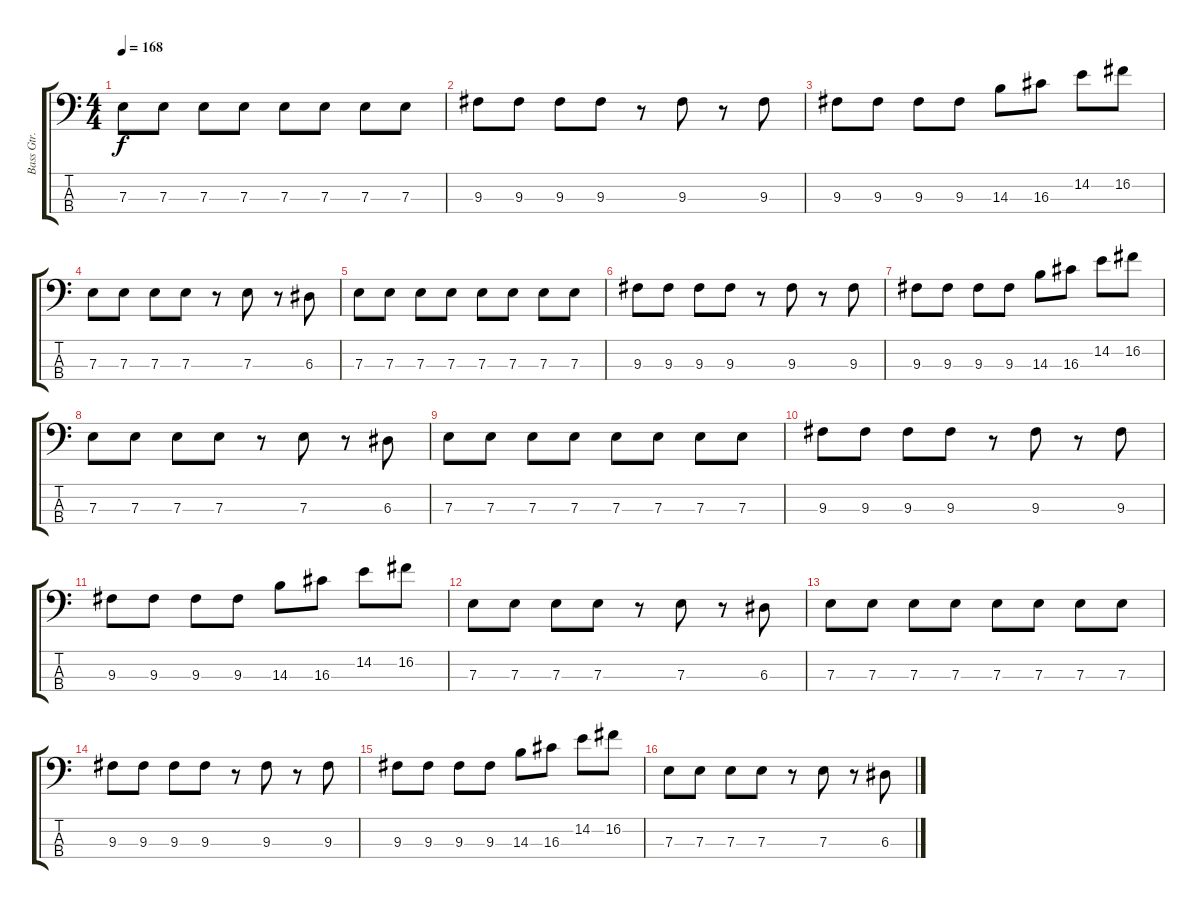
\track ("Bass Gtr." "Bass Gtr.") {instrument electricbasspick}
\staff {score tabs}
\tuning (G2 D2 A1 E1) {hide}
\ts (4 4)
\tempo 168
\clef f4
\ks c
7.3.8{dy f} 7.3.8 7.3.8 7.3.8 7.3.8 7.3.8 7.3.8 7.3.8 |
9.3.8 9.3.8 9.3.8 9.3.8 r.8 9.3.8 r.8 9.3.8 |
9.3.8 9.3.8 9.3.8 9.3.8 14.3.8 16.3.8 14.2.8 16.2.8 |
7.3.8 7.3.8 7.3.8 7.3.8 r.8 7.3.8 r.8 6.3.8 |
7.3.8 7.3.8 7.3.8 7.3.8 7.3.8 7.3.8 7.3.8 7.3.8 |
9.3.8 9.3.8 9.3.8 9.3.8 r.8 9.3.8 r.8 9.3.8 |
9.3.8 9.3.8 9.3.8 9.3.8 14.3.8 16.3.8 14.2.8 16.2.8 |
7.3.8 7.3.8 7.3.8 7.3.8 r.8 7.3.8 r.8 6.3.8 |
7.3.8 7.3.8 7.3.8 7.3.8 7.3.8 7.3.8 7.3.8 7.3.8 |
9.3.8 9.3.8 9.3.8 9.3.8 r.8 9.3.8 r.8 9.3.8 |
9.3.8 9.3.8 9.3.8 9.3.8 14.3.8 16.3.8 14.2.8 16.2.8 |
7.3.8 7.3.8 7.3.8 7.3.8 r.8 7.3.8 r.8 6.3.8 |
7.3.8 7.3.8 7.3.8 7.3.8 7.3.8 7.3.8 7.3.8 7.3.8 |
9.3.8 9.3.8 9.3.8 9.3.8 r.8 9.3.8 r.8 9.3.8 |
9.3.8 9.3.8 9.3.8 9.3.8 14.3.8 16.3.8 14.2.8 16.2.8 |
7.3.8 7.3.8 7.3.8 7.3.8 r.8 7.3.8 r.8 6.3.8
